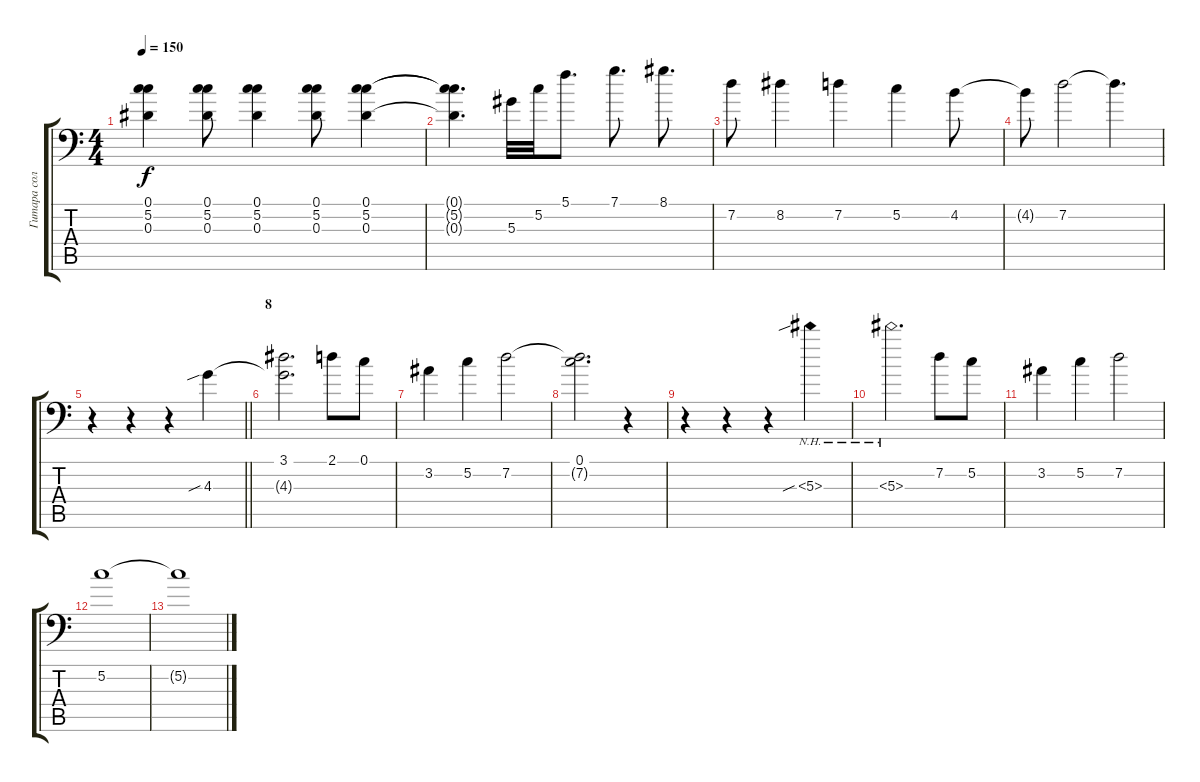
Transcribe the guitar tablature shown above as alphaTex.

\track ("Гитара соло" "Гитара сол") {instrument distortionguitar}
\staff {score tabs}
\tuning (C4 G3 Eb3 Bb2 F2 Bb1) {hide}
\ts (4 4)
\tempo 150
\clef f4
\ks c
(0.1 5.2 0.3).4{dy f} (0.1 5.2 0.3).8 (0.1 5.2 0.3).4 (0.1 5.2 0.3).8 (0.1 5.2 0.3).4 |
(0.1{t} 5.2{t} 0.3{t}).4{d} 5.3.32 5.2.32 5.1.8{d} 7.1.8{d} 8.1.8{d} |
7.2.8 8.2.4 7.2.4 5.2.4 4.2.8 |
4.2{t}.8 7.2.2 7.2{t}.4{d} |
\barLineRight lightlight
r.4{instrument distortionguitar} r.4 r.4 4.3{sib}.4 |
\section ("" "8")
(3.1 4.3{t}).2{d} 2.1.8 0.1.8 |
3.2.4 5.2.4 7.2.2 |
(0.1 7.2{t}).2{d} r.4 |
r.4 r.4 r.4 5.3{nh sib}.4 |
5.3{nh}.2{d} 7.2.8 5.2.8 |
3.2.4 5.2.4 7.2.2 |
5.2.1 |
5.2{t}.1
